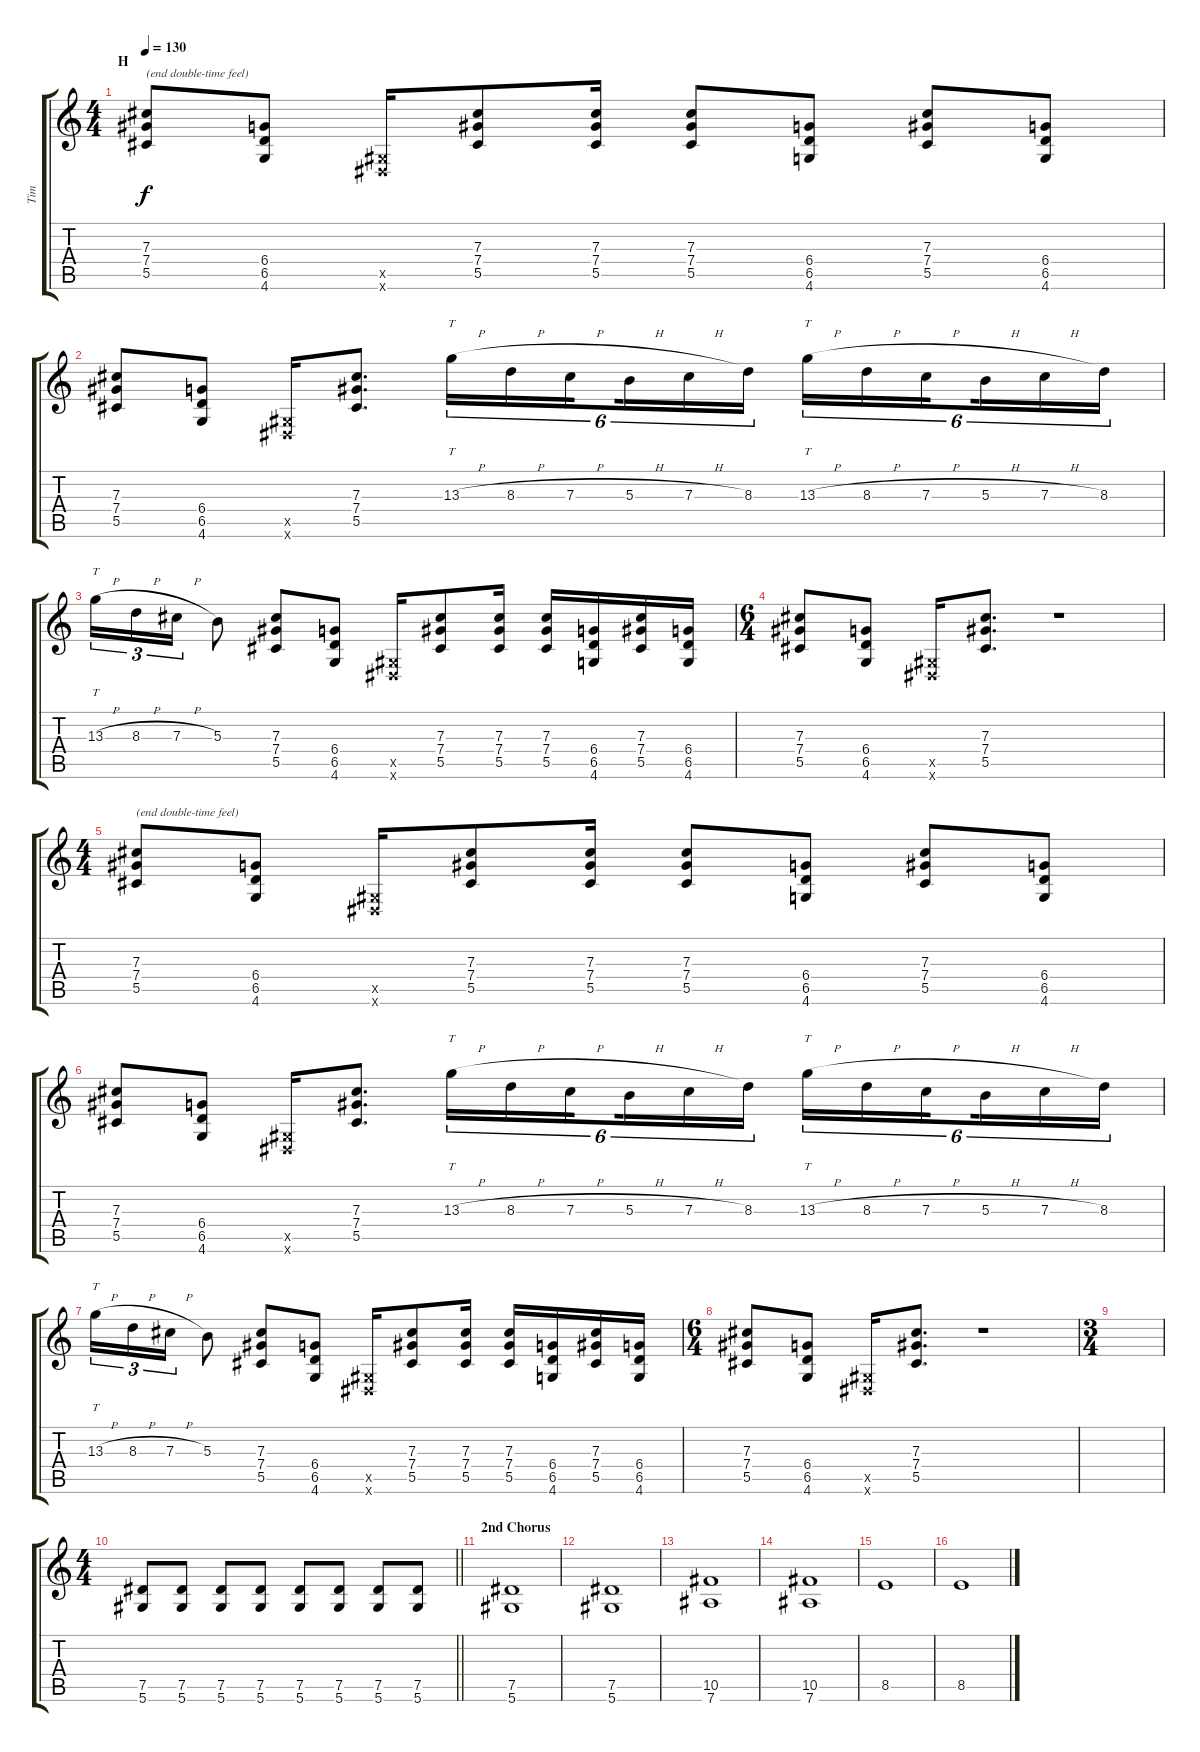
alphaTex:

\track ("Tim" "Tim") {instrument overdrivenguitar}
\staff {score tabs}
\tuning (Eb4 Bb3 Gb3 Db3 Ab2 Eb2) {hide}
\ts (4 4)
\section ("" "H")
\tempo 130
\clef g2
\ks c
(7.3 7.4 5.5).8{txt "(end double-time feel)" dy f} (6.4 6.5 4.6).8 (0.5{x} 0.6{x}).16 (7.3 7.4 5.5).8 (7.3 7.4 5.5).16 (7.3 7.4 5.5).8 (6.4 6.5 4.6).8 (7.3 7.4 5.5).8 (6.4 6.5 4.6).8 |
(7.3 7.4 5.5).8 (6.4 6.5 4.6).8 (0.5{x} 0.6{x}).16 (7.3 7.4 5.5).8{d} 13.3{h}.16{tt tu (6 4)} 8.3{h}.16{tu (6 4)} 7.3{h}.16{tu (6 4) beam splitsecondary} 5.3{h}.16{tu (6 4)} 7.3{h}.16{tu (6 4)} 8.3.16{tu (6 4)} 13.3{h}.16{tt tu (6 4)} 8.3{h}.16{tu (6 4)} 7.3{h}.16{tu (6 4) beam splitsecondary} 5.3{h}.16{tu (6 4)} 7.3{h}.16{tu (6 4)} 8.3.16{tu (6 4)} |
13.3{h}.16{tt tu (3 2)} 8.3{h}.16{tu (3 2)} 7.3{h}.16{tu (3 2)} 5.3.8 (7.3 7.4 5.5).8 (6.4 6.5 4.6).8 (0.5{x} 0.6{x}).16 (7.3 7.4 5.5).8 (7.3 7.4 5.5).16 (7.3 7.4 5.5).16 (6.4 6.5 4.6).16 (7.3 7.4 5.5).16 (6.4 6.5 4.6).16 |
\ts (6 4)
(7.3 7.4 5.5).8 (6.4 6.5 4.6).8 (0.5{x} 0.6{x}).16 (7.3 7.4 5.5).8{d} r.1 |
\ts (4 4)
(7.3 7.4 5.5).8{txt "(end double-time feel)"} (6.4 6.5 4.6).8 (0.5{x} 0.6{x}).16 (7.3 7.4 5.5).8 (7.3 7.4 5.5).16 (7.3 7.4 5.5).8 (6.4 6.5 4.6).8 (7.3 7.4 5.5).8 (6.4 6.5 4.6).8 |
(7.3 7.4 5.5).8 (6.4 6.5 4.6).8 (0.5{x} 0.6{x}).16 (7.3 7.4 5.5).8{d} 13.3{h}.16{tt tu (6 4)} 8.3{h}.16{tu (6 4)} 7.3{h}.16{tu (6 4) beam splitsecondary} 5.3{h}.16{tu (6 4)} 7.3{h}.16{tu (6 4)} 8.3.16{tu (6 4)} 13.3{h}.16{tt tu (6 4)} 8.3{h}.16{tu (6 4)} 7.3{h}.16{tu (6 4) beam splitsecondary} 5.3{h}.16{tu (6 4)} 7.3{h}.16{tu (6 4)} 8.3.16{tu (6 4)} |
13.3{h}.16{tt tu (3 2)} 8.3{h}.16{tu (3 2)} 7.3{h}.16{tu (3 2)} 5.3.8 (7.3 7.4 5.5).8 (6.4 6.5 4.6).8 (0.5{x} 0.6{x}).16 (7.3 7.4 5.5).8 (7.3 7.4 5.5).16 (7.3 7.4 5.5).16 (6.4 6.5 4.6).16 (7.3 7.4 5.5).16 (6.4 6.5 4.6).16 |
\ts (6 4)
(7.3 7.4 5.5).8 (6.4 6.5 4.6).8 (0.5{x} 0.6{x}).16 (7.3 7.4 5.5).8{d} r.1 |
\ts (3 4)
|
\ts (4 4)
\barLineRight lightlight
(7.5 5.6).8 (7.5 5.6).8 (7.5 5.6).8 (7.5 5.6).8 (7.5 5.6).8 (7.5 5.6).8 (7.5 5.6).8 (7.5 5.6).8 |
\section ("" "2nd Chorus")
(7.5 5.6).1 |
(7.5 5.6).1 |
(10.5 7.6).1 |
(10.5 7.6).1 |
8.5.1 |
8.5.1
